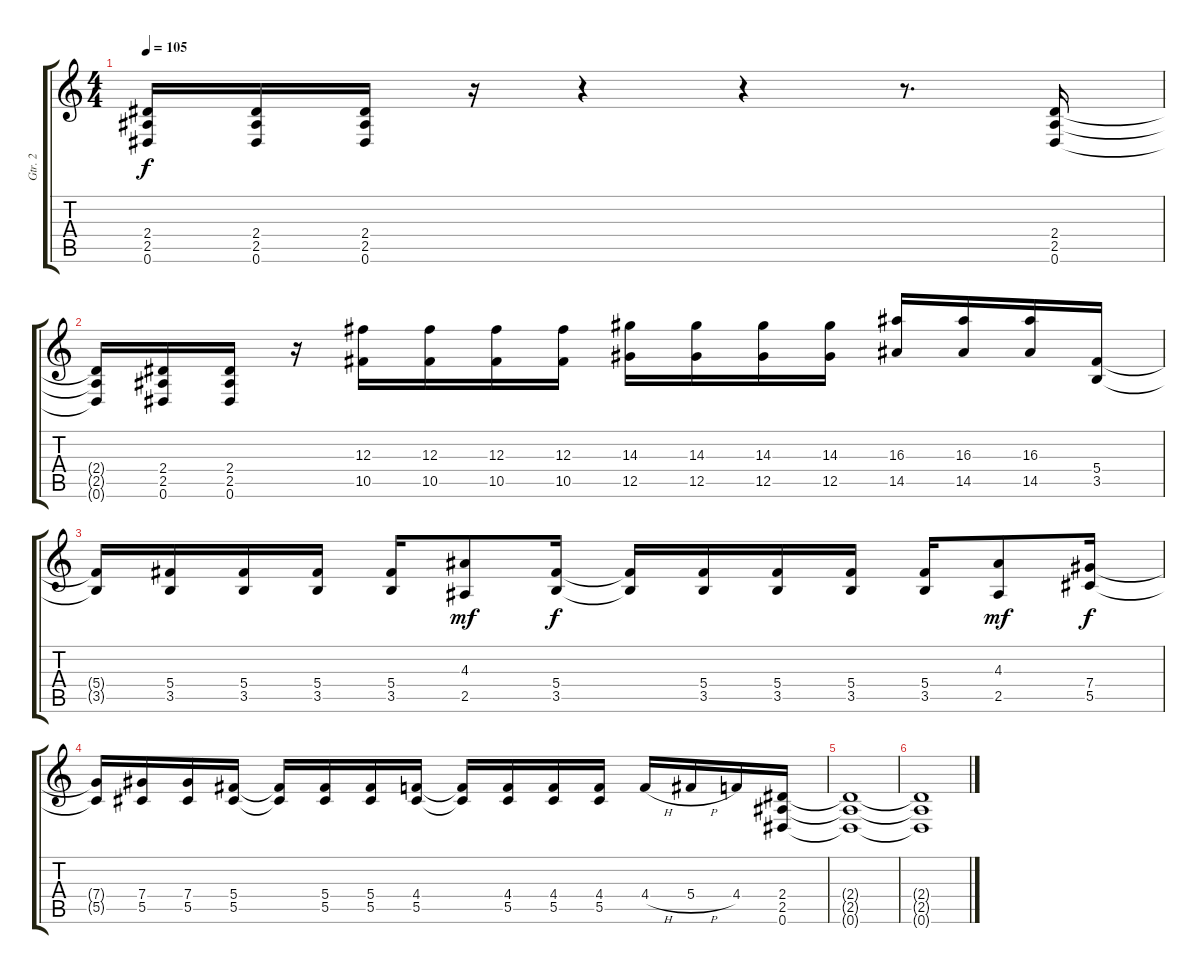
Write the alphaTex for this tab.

\track ("Gtr. 2" "Gtr. 2") {instrument overdrivenguitar}
\staff {score tabs}
\tuning (Eb4 Bb3 Gb3 Db3 Ab2 Eb2) {hide}
\ts (4 4)
\tempo 105
\clef g2
\ks c
(2.4{t} 2.5{t} 0.6{t}).16{dy f} (2.4 2.5 0.6).16 (2.4 2.5 0.6).16 r.16 r.4 r.4 r.8{d} (2.4 2.5 0.6).16 |
(2.4{t} 2.5{t} 0.6{t}).16 (2.4 2.5 0.6).16 (2.4 2.5 0.6).16 r.16 (12.3 10.5).16 (12.3 10.5).16 (12.3 10.5).16 (12.3 10.5).16 (14.3 12.5).16 (14.3 12.5).16 (14.3 12.5).16 (14.3 12.5).16 (16.3 14.5).16 (16.3 14.5).16 (16.3 14.5).16 (5.4 3.5).16 |
(5.4{t} 3.5{t}).16 (5.4 3.5).16 (5.4 3.5).16 (5.4 3.5).16 (5.4 3.5).16 (4.3 2.5).8{dy mf} (5.4 3.5).16{dy f} (5.4{t} 3.5{t}).16 (5.4 3.5).16 (5.4 3.5).16 (5.4 3.5).16 (5.4 3.5).16 (4.3 2.5).8{dy mf} (7.4 5.5).16{dy f} |
(7.4{t} 5.5{t}).16 (7.4 5.5).16 (7.4 5.5).16 (5.4 5.5).16 (5.4{t} 5.5{t}).16 (5.4 5.5).16 (5.4 5.5).16 (4.4 5.5).16 (4.4{t} 5.5{t}).16 (4.4 5.5).16 (4.4 5.5).16 (4.4 5.5).16 4.4{h}.16 5.4{h}.16 4.4.16 (2.4 2.5 0.6).16 |
(2.4{t} 2.5{t} 0.6{t}).1 |
(2.4{t} 2.5{t} 0.6{t}).1
